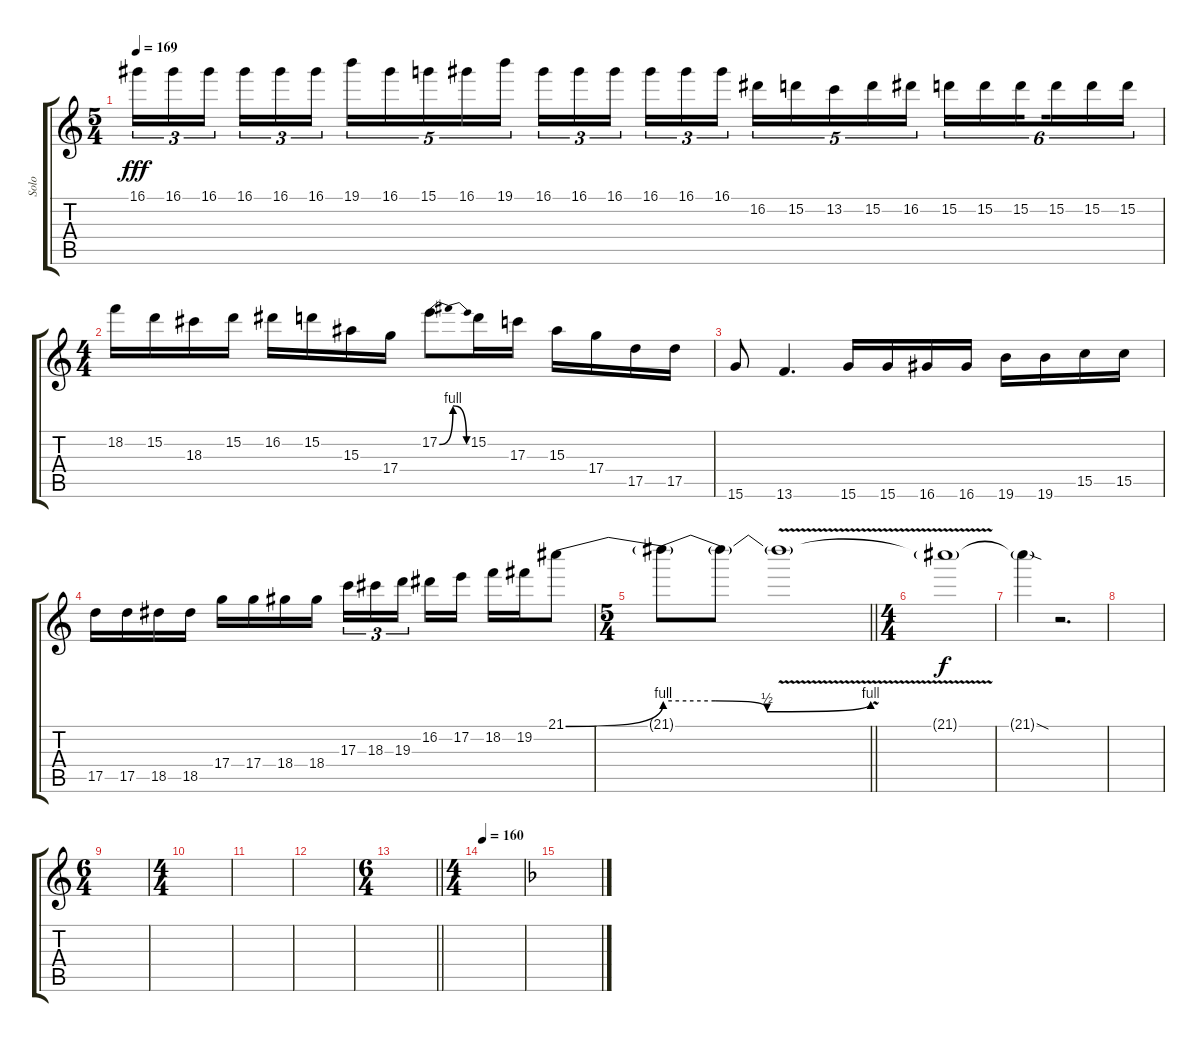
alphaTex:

\track ("Solo" "Solo") {instrument distortionguitar}
\staff {score tabs}
\tuning (E4 B3 G3 D3 A2 E2) {hide}
\ts (5 4)
\tempo 169
\clef g2
\ks c
16.1.16{tu (3 2) dy fff} 16.1.16{tu (3 2)} 16.1.16{tu (3 2) beam splitsecondary} 16.1.16{tu (3 2)} 16.1.16{tu (3 2)} 16.1.16{tu (3 2)} 19.1.16{tu (5 4)} 16.1.16{tu (5 4)} 15.1.16{tu (5 4)} 16.1.16{tu (5 4)} 19.1.16{tu (5 4)} 16.1.16{tu (3 2)} 16.1.16{tu (3 2)} 16.1.16{tu (3 2) beam splitsecondary} 16.1.16{tu (3 2)} 16.1.16{tu (3 2)} 16.1.16{tu (3 2)} 16.2.16{tu (5 4)} 15.2.16{tu (5 4)} 13.2.16{tu (5 4)} 15.2.16{tu (5 4)} 16.2.16{tu (5 4)} 15.2.16{tu (6 4)} 15.2.16{tu (6 4)} 15.2.16{tu (6 4) beam splitsecondary} 15.2.16{tu (6 4)} 15.2.16{tu (6 4)} 15.2.16{tu (6 4)} |
\ts (4 4)
18.2.16 15.2.16 18.3.16 15.2.16 16.2.16 15.2.16 15.3.16 17.4.16 17.2{be (bendrelease 0 0 30 4 30 4 60 0)}.8 15.2.16 17.3.16 15.3.16 17.4.16 17.5.16 17.5.16 |
15.6.8 13.6.4{d} 15.6.16 15.6.16 16.6.16 16.6.16 19.6.16 19.6.16 15.5.16 15.5.16 |
17.5.16 17.5.16 18.5.16 18.5.16 17.4.16 17.4.16 18.4.16 18.4.16 17.3.16{tu (3 2)} 18.3.16{tu (3 2)} 19.3.16{tu (3 2) beam splitsecondary} 16.2.16 17.2.16 18.2.16 19.2.16 21.1{be (bend 0 0 60 4)}.8 |
\ts (5 4)
\barLineRight lightlight
21.1{be (custom 0 4 15 4 30 2 60 4) t}.8 21.1{t}.8 21.1{v t}.1 |
\ts (4 4)
21.1{t}.1{dy f} |
21.1{sod t}.4 r.2{d} |
|
\ts (6 4)
|
\ts (4 4)
|
|
|
\ts (6 4)
\barLineRight lightlight
|
\ts (4 4)
\tempo 160
|
\ks f
